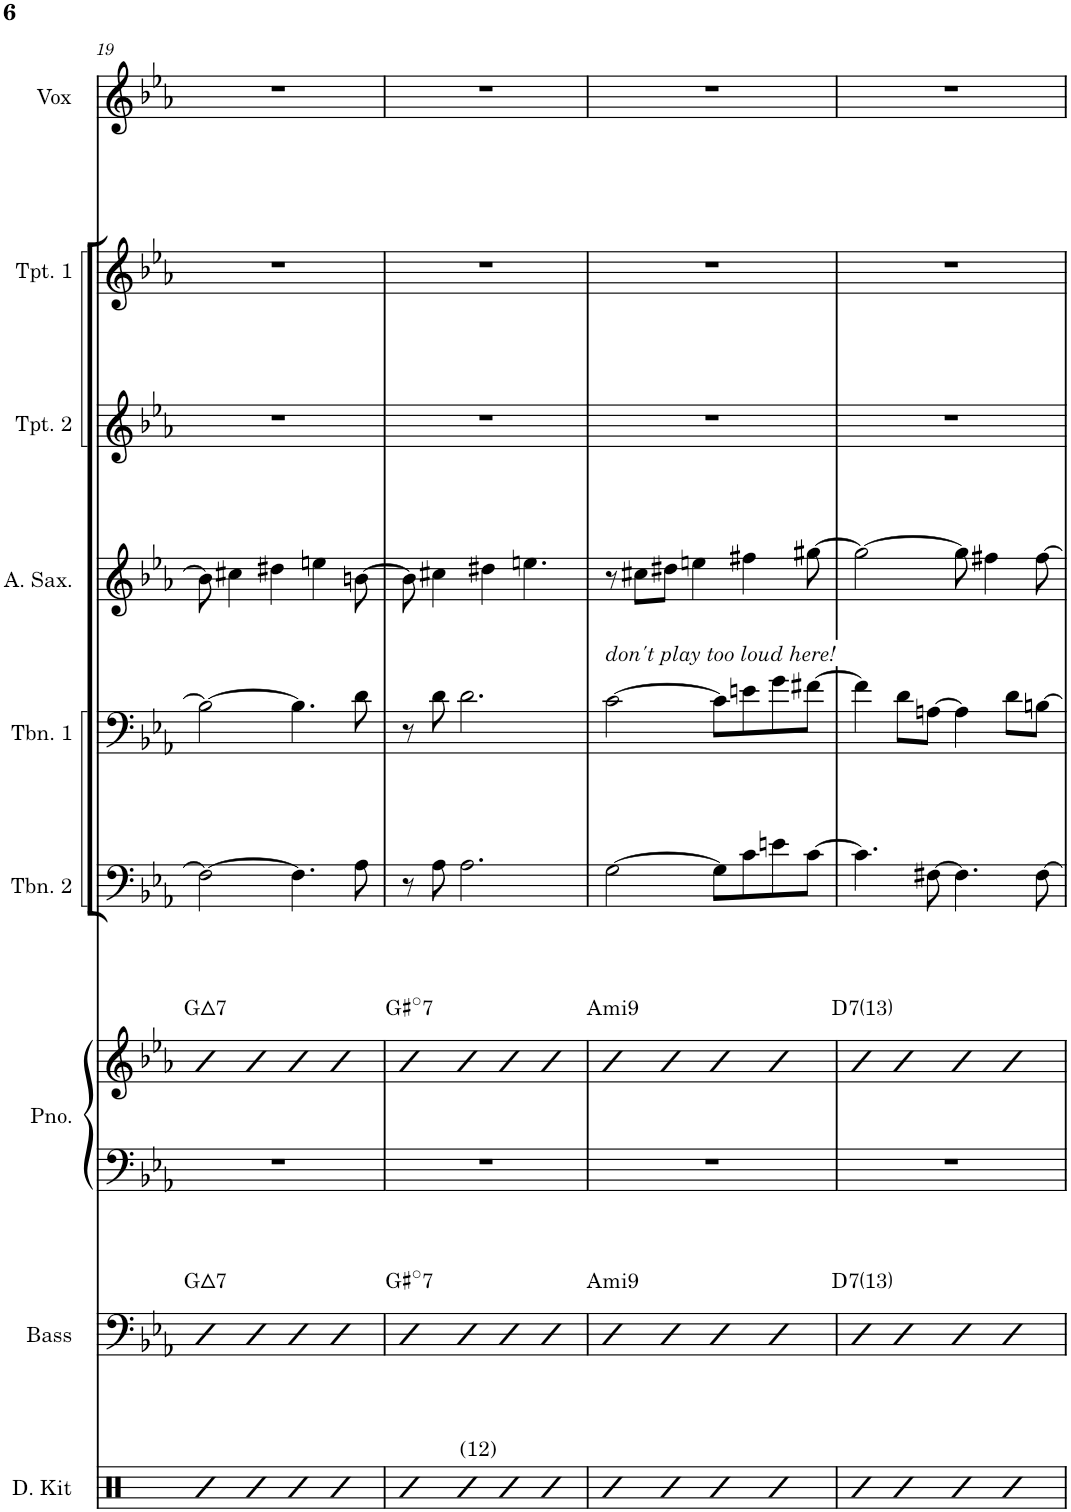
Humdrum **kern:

**kern	**kern	**harte	**kern	**kern	**harte	**kern	**kern	**kern	**kern	**kern	**kern
*part9	*part8	*part8	*part7	*part7	*part7	*part6	*part5	*part4	*part3	*part2	*part1
*staff10	*staff9	*	*staff8	*staff7	*	*staff6	*staff5	*staff4	*staff3	*staff2	*staff1
*I"Drum Kit	*I"Acoustic Bass	*	*I"Piano	*	*	*I"Trombone 2	*I"Trombone 1	*I"Alto Saxophone	*I"Trumpet 2	*I"Trumpet 1	*I"Voice
*I'D. Kit	*I'Bass	*	*I'Pno.	*	*	*I'Tbn. 2	*I'Tbn. 1	*I'A. Sax.	*I'Tpt. 2	*I'Tpt. 1	*
!!LO:PB:g=z
*clefX	*clefF4	*	*clefF4	*clefG2	*	*clefF4	*clefF4	*clefG2	*clefG2	*clefG2	*clefG2
*	*Trd7c12	*	*	*	*	*	*	*Trd5c9	*Trd1c2	*Trd1c2	*
*k[]	*k[b-e-a-]	*	*k[b-e-a-]	*k[b-e-a-]	*	*k[b-e-a-]	*k[b-e-a-]	*k[b-e-a-]	*k[b-e-a-]	*k[b-e-a-]	*k[b-e-a-]
*M4/4	*M4/4	*	*M4/4	*M4/4	*	*M4/4	*M4/4	*M4/4	*M4/4	*M4/4	*M4/4
=19	=19	=19	=19	=19	=19	=19	=19	=19	=19	=19	=19
!	!	!LO:H:kt=7	!	!	!LO:H:kt=7	!	!	!	!	!	!
4R	4bb-	G:maj7	1r	4b-	G:maj7	2F#\_	2B\_	8b\]	1r	1r	1r
.	.	.	.	.	.	.	.	4cc#X\	.	.	.
4R	4bb-	.	.	4b-	.	.	.	.	.	.	.
.	.	.	.	.	.	.	.	4dd#X\	.	.	.
4R	4bb-	.	.	4b-	.	4.F#\]	4.B\]	.	.	.	.
.	.	.	.	.	.	.	.	4een\	.	.	.
4R	4bb-	.	.	4b-	.	.	.	.	.	.	.
.	.	.	.	.	.	8A-\	8d\	[8bn\	.	.	.
=20	=20	=20	=20	=20	=20	=20	=20	=20	=20	=20	=20
!	!	!LO:H:kt=7	!	!	!LO:H:kt=7	!	!	!	!	!	!
4R	4bb-	G#:dim7	1r	4b-	G#:dim7	8r	8r	8b\]	1r	1r	1r
.	.	.	.	.	.	8A-\	8d\	4cc#X\	.	.	.
!LO:TX:a:t=(12)	!	!	!	!	!	!	!	!	!	!	!
4R	4bb-	.	.	4b-	.	2.A-\	2.d\	.	.	.	.
.	.	.	.	.	.	.	.	4dd#X\	.	.	.
4R	4bb-	.	.	4b-	.	.	.	.	.	.	.
.	.	.	.	.	.	.	.	4.een\	.	.	.
4R	4bb-	.	.	4b-	.	.	.	.	.	.	.
=21	=21	=21	=21	=21	=21	=21	=21	=21	=21	=21	=21
!	!	!LO:H:kt=mi9	!	!	!LO:H:kt=mi9	!	!LO:TX:a:i:t=don't play too loud here!	!	!	!	!
4R	4bb-	A:min9	1r	4b-	A:min9	[2G\	[2c\	8r	1r	1r	1r
.	.	.	.	.	.	.	.	8cc#X\L	.	.	.
4R	4bb-	.	.	4b-	.	.	.	8dd#X\J	.	.	.
.	.	.	.	.	.	.	.	4een\	.	.	.
4R	4bb-	.	.	4b-	.	8G\L]	8c\L]	.	.	.	.
.	.	.	.	.	.	8c\	8en\	4ff#X\	.	.	.
4R	4bb-	.	.	4b-	.	8en\	8g\	.	.	.	.
.	.	.	.	.	.	[8c\J	[8f#X\J	[8gg#X\	.	.	.
=22	=22	=22	=22	=22	=22	=22	=22	=22	=22	=22	=22
!	!	!LO:H:kt=7	!	!	!LO:H:kt=7	!	!	!	!	!	!
4R	4bb-	D:7(13)	1r	4b-	D:7(13)	4.c\]	4f#\]	2gg#\_	1r	1r	1r
4R	4bb-	.	.	4b-	.	.	8d\L	.	.	.	.
.	.	.	.	.	.	[8F#X\	[8An\J	.	.	.	.
4R	4bb-	.	.	4b-	.	4.F#\]	4A\]	8gg#\]	.	.	.
.	.	.	.	.	.	.	.	4ff#X\	.	.	.
4R	4bb-	.	.	4b-	.	.	8d\L	.	.	.	.
.	.	.	.	.	.	[8F#\	[8Bn\J	[8ff#\	.	.	.
=	=	=	=	=	=	=	=	=	=	=	=
*-	*-	*-	*-	*-	*-	*-	*-	*-	*-	*-	*-
